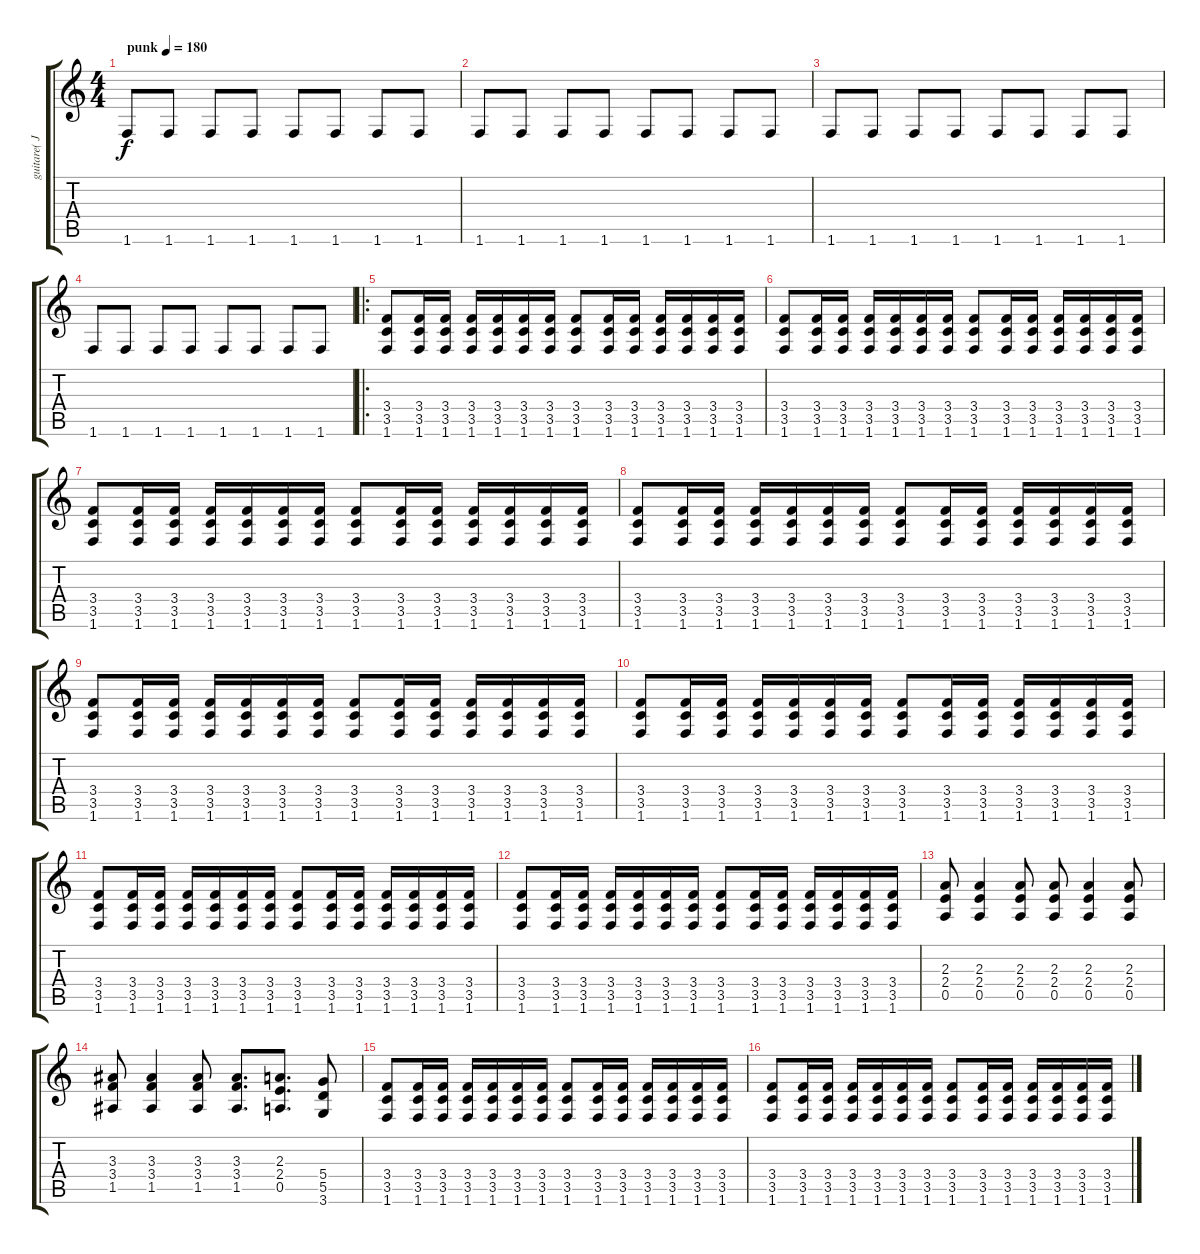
\track ("guitare( Jake )" "guitare( J") {instrument distortionguitar}
\staff {score tabs}
\tuning (E4 B3 G3 D3 A2 E2) {hide}
\ts (4 4)
\tempo (180 "punk")
\clef g2
\ks c
1.6.8{dy f instrument distortionguitar} 1.6.8 1.6.8 1.6.8 1.6.8 1.6.8 1.6.8 1.6.8 |
1.6.8 1.6.8 1.6.8 1.6.8 1.6.8 1.6.8 1.6.8 1.6.8 |
1.6.8 1.6.8 1.6.8 1.6.8 1.6.8 1.6.8 1.6.8 1.6.8 |
1.6.8 1.6.8 1.6.8 1.6.8 1.6.8 1.6.8 1.6.8 1.6.8 |
\ro
(3.4 3.5 1.6).8 (3.4 3.5 1.6).16 (3.4 3.5 1.6).16 (3.4 3.5 1.6).16 (3.4 3.5 1.6).16 (3.4 3.5 1.6).16 (3.4 3.5 1.6).16 (3.4 3.5 1.6).8 (3.4 3.5 1.6).16 (3.4 3.5 1.6).16 (3.4 3.5 1.6).16 (3.4 3.5 1.6).16 (3.4 3.5 1.6).16 (3.4 3.5 1.6).16 |
(3.4 3.5 1.6).8 (3.4 3.5 1.6).16 (3.4 3.5 1.6).16 (3.4 3.5 1.6).16 (3.4 3.5 1.6).16 (3.4 3.5 1.6).16 (3.4 3.5 1.6).16 (3.4 3.5 1.6).8 (3.4 3.5 1.6).16 (3.4 3.5 1.6).16 (3.4 3.5 1.6).16 (3.4 3.5 1.6).16 (3.4 3.5 1.6).16 (3.4 3.5 1.6).16 |
(3.4 3.5 1.6).8 (3.4 3.5 1.6).16 (3.4 3.5 1.6).16 (3.4 3.5 1.6).16 (3.4 3.5 1.6).16 (3.4 3.5 1.6).16 (3.4 3.5 1.6).16 (3.4 3.5 1.6).8 (3.4 3.5 1.6).16 (3.4 3.5 1.6).16 (3.4 3.5 1.6).16 (3.4 3.5 1.6).16 (3.4 3.5 1.6).16 (3.4 3.5 1.6).16 |
(3.4 3.5 1.6).8 (3.4 3.5 1.6).16 (3.4 3.5 1.6).16 (3.4 3.5 1.6).16 (3.4 3.5 1.6).16 (3.4 3.5 1.6).16 (3.4 3.5 1.6).16 (3.4 3.5 1.6).8 (3.4 3.5 1.6).16 (3.4 3.5 1.6).16 (3.4 3.5 1.6).16 (3.4 3.5 1.6).16 (3.4 3.5 1.6).16 (3.4 3.5 1.6).16 |
(3.4 3.5 1.6).8 (3.4 3.5 1.6).16 (3.4 3.5 1.6).16 (3.4 3.5 1.6).16 (3.4 3.5 1.6).16 (3.4 3.5 1.6).16 (3.4 3.5 1.6).16 (3.4 3.5 1.6).8 (3.4 3.5 1.6).16 (3.4 3.5 1.6).16 (3.4 3.5 1.6).16 (3.4 3.5 1.6).16 (3.4 3.5 1.6).16 (3.4 3.5 1.6).16 |
(3.4 3.5 1.6).8 (3.4 3.5 1.6).16 (3.4 3.5 1.6).16 (3.4 3.5 1.6).16 (3.4 3.5 1.6).16 (3.4 3.5 1.6).16 (3.4 3.5 1.6).16 (3.4 3.5 1.6).8 (3.4 3.5 1.6).16 (3.4 3.5 1.6).16 (3.4 3.5 1.6).16 (3.4 3.5 1.6).16 (3.4 3.5 1.6).16 (3.4 3.5 1.6).16 |
(3.4 3.5 1.6).8 (3.4 3.5 1.6).16 (3.4 3.5 1.6).16 (3.4 3.5 1.6).16 (3.4 3.5 1.6).16 (3.4 3.5 1.6).16 (3.4 3.5 1.6).16 (3.4 3.5 1.6).8 (3.4 3.5 1.6).16 (3.4 3.5 1.6).16 (3.4 3.5 1.6).16 (3.4 3.5 1.6).16 (3.4 3.5 1.6).16 (3.4 3.5 1.6).16 |
(3.4 3.5 1.6).8 (3.4 3.5 1.6).16 (3.4 3.5 1.6).16 (3.4 3.5 1.6).16 (3.4 3.5 1.6).16 (3.4 3.5 1.6).16 (3.4 3.5 1.6).16 (3.4 3.5 1.6).8 (3.4 3.5 1.6).16 (3.4 3.5 1.6).16 (3.4 3.5 1.6).16 (3.4 3.5 1.6).16 (3.4 3.5 1.6).16 (3.4 3.5 1.6).16 |
(2.3 2.4 0.5).8 (2.3 2.4 0.5).4 (2.3 2.4 0.5).8 (2.3 2.4 0.5).8 (2.3 2.4 0.5).4 (2.3 2.4 0.5).8 |
(3.3 3.4 1.5).8 (3.3 3.4 1.5).4 (3.3 3.4 1.5).8 (3.3 3.4 1.5).8{d} (2.3 2.4 0.5).8{d} (5.4 5.5 3.6).8 |
(3.4 3.5 1.6).8 (3.4 3.5 1.6).16 (3.4 3.5 1.6).16 (3.4 3.5 1.6).16 (3.4 3.5 1.6).16 (3.4 3.5 1.6).16 (3.4 3.5 1.6).16 (3.4 3.5 1.6).8 (3.4 3.5 1.6).16 (3.4 3.5 1.6).16 (3.4 3.5 1.6).16 (3.4 3.5 1.6).16 (3.4 3.5 1.6).16 (3.4 3.5 1.6).16 |
(3.4 3.5 1.6).8 (3.4 3.5 1.6).16 (3.4 3.5 1.6).16 (3.4 3.5 1.6).16 (3.4 3.5 1.6).16 (3.4 3.5 1.6).16 (3.4 3.5 1.6).16 (3.4 3.5 1.6).8 (3.4 3.5 1.6).16 (3.4 3.5 1.6).16 (3.4 3.5 1.6).16 (3.4 3.5 1.6).16 (3.4 3.5 1.6).16 (3.4 3.5 1.6).16
